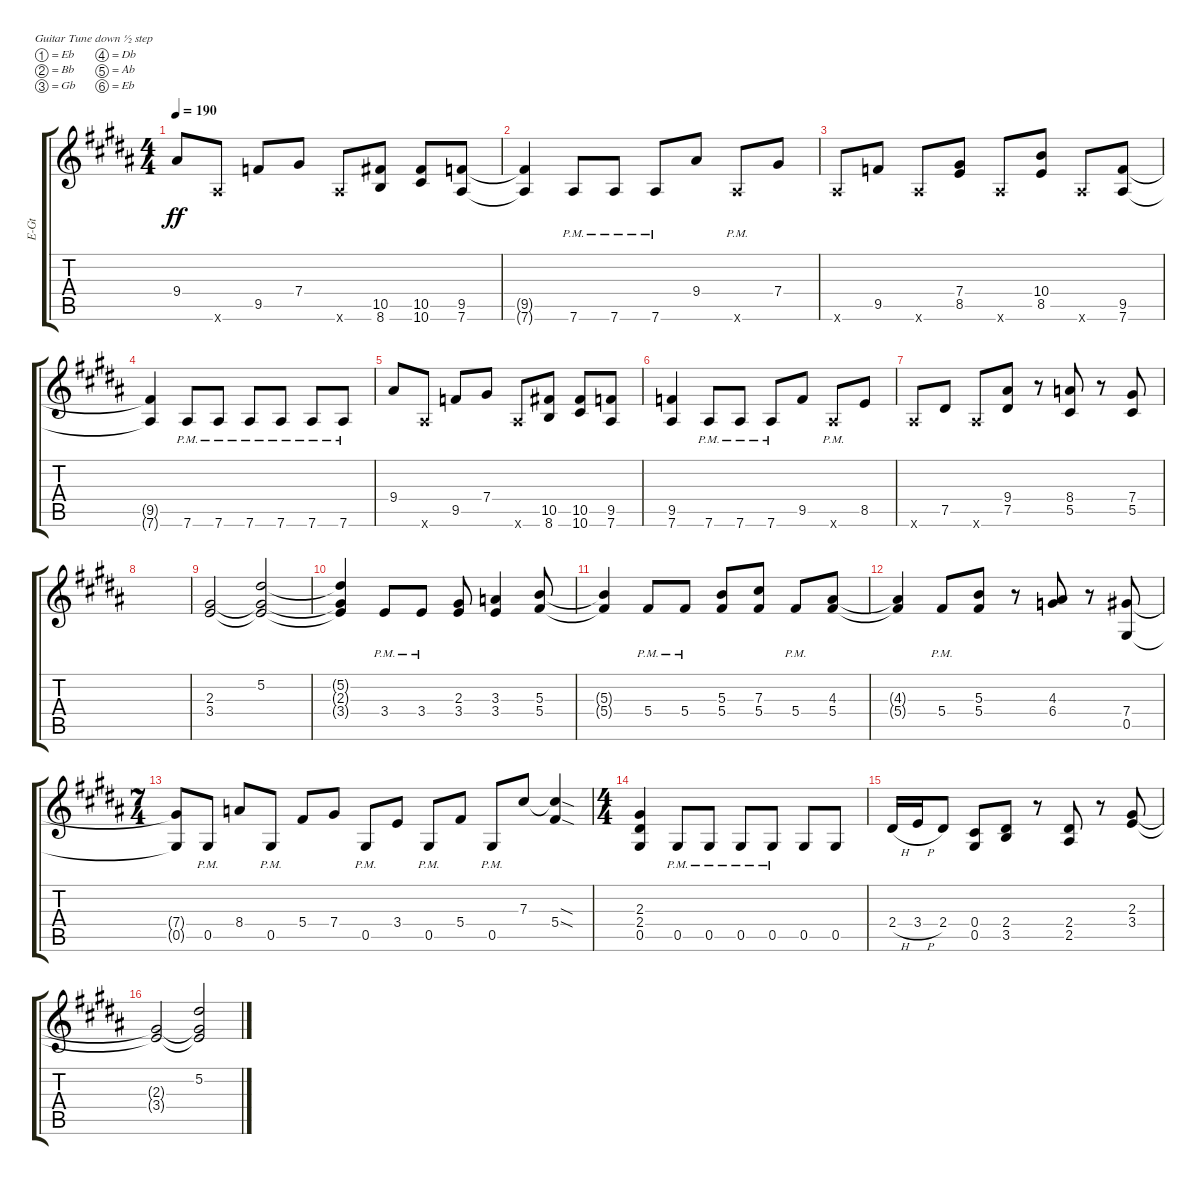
\bracketExtendMode groupsimilarinstruments
\otherSystemsTrackNameOrientation horizontal
\track ("Electric Guitar 2" "E-Gt") {instrument distortionguitar}
\staff {score tabs}
\tuning (Eb4 Bb3 Gb3 Db3 Ab2 Eb2)
\ts (4 4)
\tempo 190
\clef g2
\ks b
9.4{acc forcenatural}.8{dy ff} 7.6{x acc forcenatural}.8 9.5{acc b}.8 7.4{acc forcenatural}.8 7.6{x acc forcenatural}.8 (10.5{acc forcenatural} 8.6{acc forcenatural}).8 (10.5{acc forcenatural} 10.6{acc forcenatural}).8 (7.6{acc forcenatural} 9.5{acc b}).8 |
(9.5{t acc b} 7.6{t acc forcenatural}).4 7.6{pm acc forcenatural}.8 7.6{pm acc forcenatural}.8 7.6{pm acc forcenatural}.8 9.4{acc forcenatural}.8 7.6{pm x acc forcenatural}.8 7.4{acc forcenatural}.8 |
7.6{x acc forcenatural}.8 9.5{acc b}.8 7.6{x acc forcenatural}.8 (8.5{acc forcenatural} 7.4{acc forcenatural}).8 7.6{x acc forcenatural}.8 (8.5{acc forcenatural} 10.4{acc forcenatural}).8 7.6{x acc forcenatural}.8 (7.6{acc forcenatural} 9.5{acc b}).8 |
(9.5{t acc b} 7.6{t acc forcenatural}).4 7.6{pm acc forcenatural}.8 7.6{pm acc forcenatural}.8 7.6{pm acc forcenatural}.8 7.6{pm acc forcenatural}.8 7.6{pm acc forcenatural}.8 7.6{pm acc forcenatural}.8 |
9.4{acc forcenatural}.8 7.6{x acc forcenatural}.8 9.5{acc b}.8 7.4{acc forcenatural}.8 7.6{x acc forcenatural}.8 (10.5{acc forcenatural} 8.6{acc forcenatural}).8 (10.5{acc forcenatural} 10.6{acc forcenatural}).8 (7.6{acc forcenatural} 9.5{acc b}).8 |
(9.5{acc b} 7.6{acc forcenatural}).4 7.6{pm acc forcenatural}.8 7.6{pm acc forcenatural}.8 7.6{pm acc forcenatural}.8 9.5{acc b}.8 7.6{pm x acc forcenatural}.8 8.5{acc forcenatural}.8 |
7.6{x acc forcenatural}.8 7.5{acc forcenatural}.8 7.6{x acc forcenatural}.8 (7.5{acc forcenatural} 9.4{acc forcenatural}).8 r.8 (5.5{acc forcenatural} 8.4{acc b}).8 r.8 (5.5{acc forcenatural} 7.4{acc forcenatural}).8 |
|
(2.3{acc forcenatural} 3.4{acc forcenatural}).2 (5.2{acc forcenatural} 2.3{t acc forcenatural} 3.4{t acc forcenatural}).2 |
(3.4{t acc forcenatural} 2.3{t acc forcenatural} 5.2{t acc forcenatural}).4 3.4{pm acc forcenatural}.8 3.4{pm acc forcenatural}.8 (3.4{acc forcenatural} 2.3{acc forcenatural}).8 (3.4{acc forcenatural} 3.3{acc b}).4 (5.4{acc forcenatural} 5.3{acc forcenatural}).8 |
(5.4{t acc forcenatural} 5.3{t acc forcenatural}).4 5.4{pm acc forcenatural}.8 5.4{pm acc forcenatural}.8 (5.4{acc forcenatural} 5.3{acc forcenatural}).8 (7.3{acc forcenatural} 5.4{acc forcenatural}).8 5.4{pm acc forcenatural}.8 (5.4{acc forcenatural} 4.3{acc forcenatural}).8 |
(5.4{t acc forcenatural} 4.3{t acc forcenatural}).4 5.4{pm acc forcenatural}.8 (5.4{acc forcenatural} 5.3{acc forcenatural}).8 r.8 (6.4{acc b} 4.3{acc forcenatural}).8 r.8 (0.5{acc forcenatural} 7.4{acc forcenatural}).8 |
\ts (7 4)
(0.5{t acc forcenatural} 7.4{t acc forcenatural}).8 0.5{pm acc forcenatural}.8 8.4{acc b}.8 0.5{pm acc forcenatural}.8 5.4{acc forcenatural}.8 7.4{acc forcenatural}.8 0.5{pm acc forcenatural}.8 3.4{acc forcenatural}.8 0.5{pm acc forcenatural}.8 5.4{acc forcenatural}.8 0.5{pm acc forcenatural}.8 7.3{acc forcenatural}.8 (5.4{sod acc forcenatural} 7.3{sod t acc forcenatural}).4 |
\ts (4 4)
(0.5{acc forcenatural} 2.4{acc forcenatural} 2.3{acc forcenatural}).4 0.5{pm acc forcenatural}.8 0.5{pm acc forcenatural}.8 0.5{pm acc forcenatural}.8 0.5{pm acc forcenatural}.8 0.5{acc forcenatural}.8 0.5{acc forcenatural}.8 |
2.4{h acc forcenatural}.16 3.4{h acc forcenatural}.16 2.4{acc forcenatural}.8 (0.4{acc forcenatural} 0.5{acc forcenatural}).8 (3.5{acc forcenatural} 2.4{acc forcenatural}).8 r.8 (2.5{acc forcenatural} 2.4{acc forcenatural}).8 r.8 (3.4{acc forcenatural} 2.3{acc forcenatural}).8 |
(2.3{t acc forcenatural} 3.4{t acc forcenatural}).2 (5.2{acc forcenatural} 2.3{t acc forcenatural} 3.4{t acc forcenatural}).2
